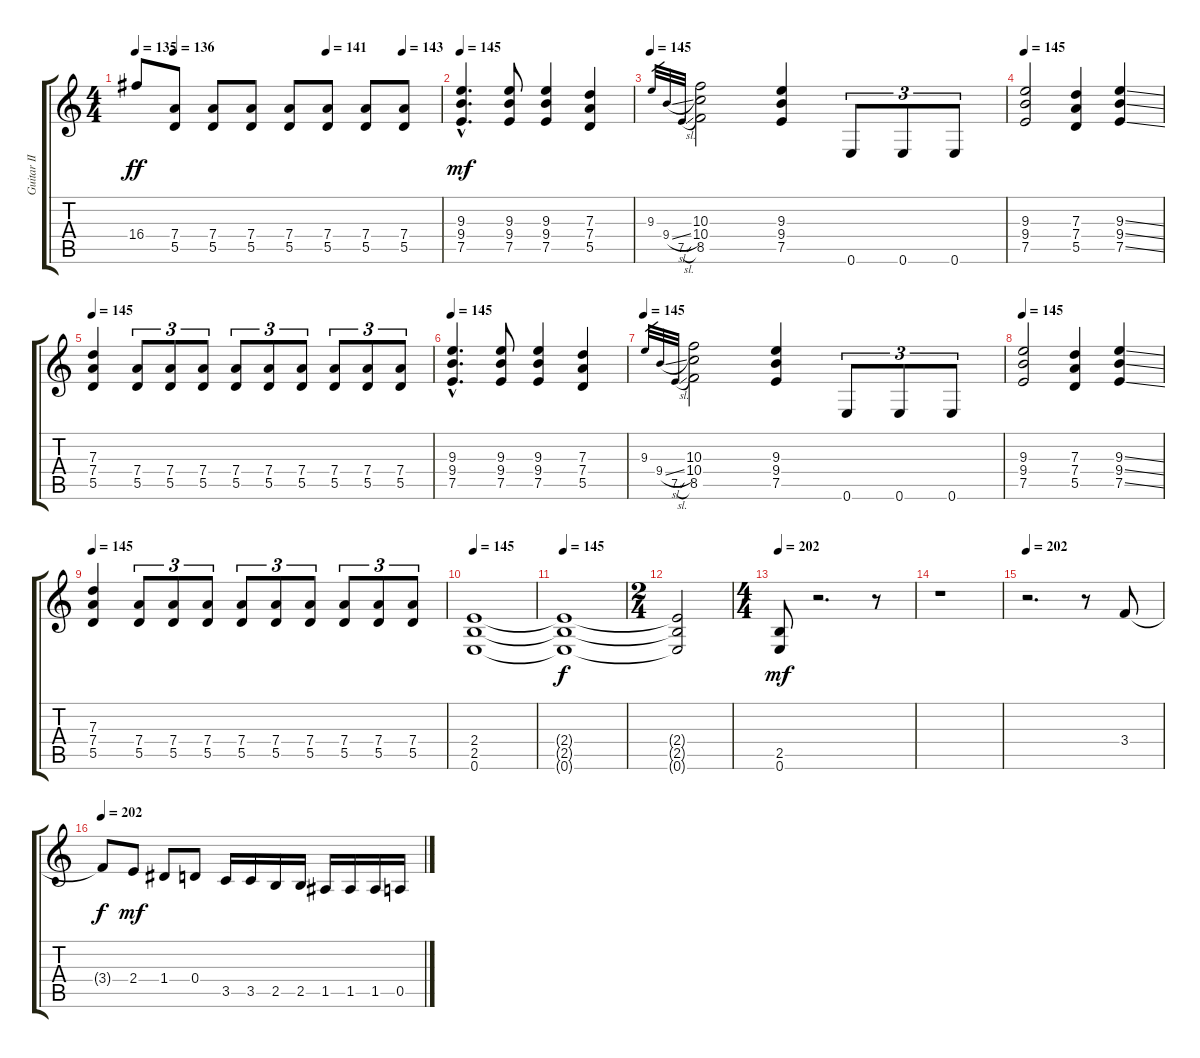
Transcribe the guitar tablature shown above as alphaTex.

\track ("Guitar II" "Guitar II") {instrument distortionguitar}
\staff {score tabs}
\tuning (E4 B3 G3 D3 A2 E2) {hide}
\ts (4 4)
\tempo 135
\tempo (136 0.125)
\tempo (141 0.625)
\tempo (143 0.875)
\clef g2
\ks c
16.4.8{dy ff} (7.4 5.5).8 (7.4 5.5).8 (7.4 5.5).8 (7.4 5.5).8 (7.4 5.5).8 (7.4 5.5).8 (7.4 5.5).8 |
\tempo 145
(9.3{hac} 9.4{hac} 7.5{hac}).4{d dy mf} (9.3 9.4 7.5).8 (9.3 9.4 7.5).4 (7.3 7.4 5.5).4 |
\tempo 145
9.3.32{gr} 9.4{sl}.32{gr} 7.5{sl}.32{gr} (10.3 10.4 8.5).2 (9.3 9.4 7.5).4 0.6.8{tu (3 2)} 0.6.8{tu (3 2)} 0.6.8{tu (3 2)} |
\tempo 145
(9.3 9.4 7.5).2 (7.3 7.4 5.5).4 (9.3{ss} 9.4{ss} 7.5{ss}).4 |
\tempo 145
(7.3 7.4 5.5).4 (7.4 5.5).8{tu (3 2)} (7.4 5.5).8{tu (3 2)} (7.4 5.5).8{tu (3 2)} (7.4 5.5).8{tu (3 2)} (7.4 5.5).8{tu (3 2)} (7.4 5.5).8{tu (3 2)} (7.4 5.5).8{tu (3 2)} (7.4 5.5).8{tu (3 2)} (7.4 5.5).8{tu (3 2)} |
\tempo 145
(9.3{hac} 9.4{hac} 7.5{hac}).4{d} (9.3 9.4 7.5).8 (9.3 9.4 7.5).4 (7.3 7.4 5.5).4 |
\tempo 145
9.3.32{gr} 9.4{sl}.32{gr} 7.5{sl}.32{gr} (10.3 10.4 8.5).2 (9.3 9.4 7.5).4 0.6.8{tu (3 2)} 0.6.8{tu (3 2)} 0.6.8{tu (3 2)} |
\tempo 145
(9.3 9.4 7.5).2 (7.3 7.4 5.5).4 (9.3{ss} 9.4{ss} 7.5{ss}).4 |
\tempo 145
(7.3 7.4 5.5).4 (7.4 5.5).8{tu (3 2)} (7.4 5.5).8{tu (3 2)} (7.4 5.5).8{tu (3 2)} (7.4 5.5).8{tu (3 2)} (7.4 5.5).8{tu (3 2)} (7.4 5.5).8{tu (3 2)} (7.4 5.5).8{tu (3 2)} (7.4 5.5).8{tu (3 2)} (7.4 5.5).8{tu (3 2)} |
\tempo 145
(2.4 2.5 0.6).1 |
\tempo 145
(2.4{t} 2.5{t} 0.6{t}).1{dy f} |
\ts (2 4)
(2.4{t} 2.5{t} 0.6{t}).2 |
\ts (4 4)
\tempo 202
(2.5 0.6).8{dy mf} r.2{d} r.8 |
r.1 |
\tempo 202
r.2{d} r.8 3.4.8 |
\tempo 202
3.4{t}.8{dy f} 2.4.8{dy mf} 1.4.8 0.4.8 3.5.16 3.5.16 2.5.16 2.5.16 1.5.16 1.5.16 1.5.16 0.5.16
